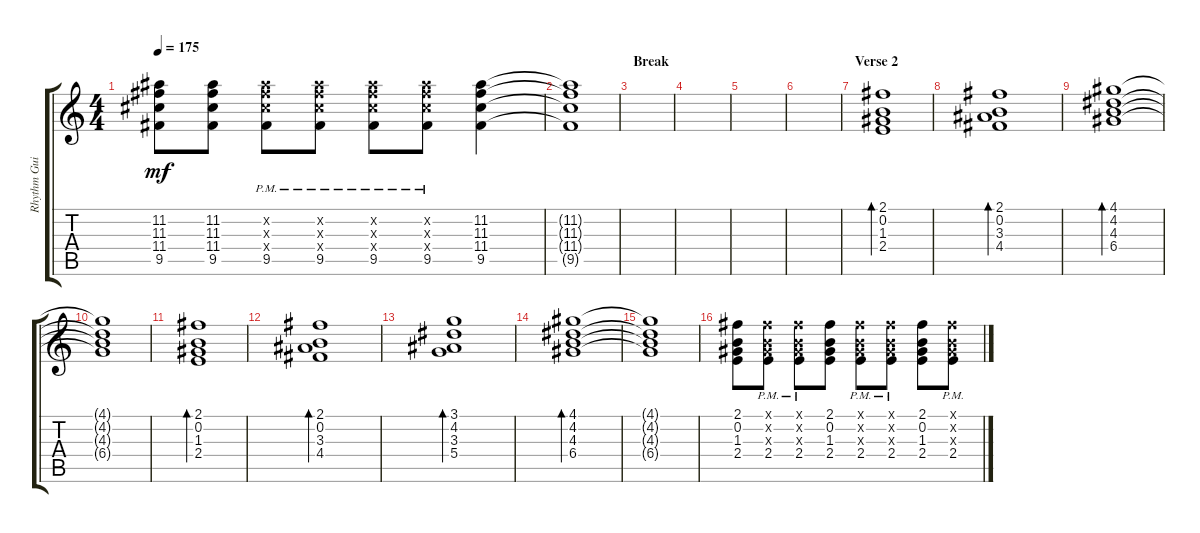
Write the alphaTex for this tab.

\track ("Rhythm Guitar" "Rhythm Gui") {instrument electricguitarclean}
\staff {score tabs}
\tuning (E4 B3 G3 D3 A2 E2) {hide}
\ts (4 4)
\tempo 175
\clef g2
\ks c
(11.2{t} 11.3{t} 11.4{t} 9.5{t}).8{dy mf} (11.2 11.3 11.4 9.5).8 (11.2{x} 11.3{x} 11.4{x} 9.5{pm}).8 (11.2{x} 11.3{x} 11.4{x} 9.5{pm}).8 (11.2{x} 11.3{x} 11.4{x} 9.5{pm}).8 (11.2{x} 11.3{x} 11.4{x} 9.5{pm}).8 (11.2 11.3 11.4 9.5).4 |
(11.2{t} 11.3{t} 11.4{t} 9.5{t}).1 |
\section ("" "Break")
|
|
|
|
\section ("" "Verse 2")
(2.1 0.2 1.3 2.4).1{bd 60} |
(2.1 0.2 3.3 4.4).1{bd 60} |
(4.1 4.2 4.3 6.4).1{bd 60} |
(4.1{t} 4.2{t} 4.3{t} 6.4{t}).1 |
(2.1 0.2 1.3 2.4).1{bd 60} |
(2.1 0.2 3.3 4.4).1{bd 60} |
(3.1 4.2 3.3 5.4).1{bd 60} |
(4.1 4.2 4.3 6.4).1{bd 60} |
(4.1{t} 4.2{t} 4.3{t} 6.4{t}).1 |
(2.1 0.2 1.3 2.4).8 (2.1{x} 0.2{x} 1.3{x} 2.4{pm}).8 (2.1{x} 0.2{x} 1.3{x} 2.4{pm}).8 (2.1 0.2 1.3 2.4).8 (2.1{x} 0.2{x} 1.3{x} 2.4{pm}).8 (2.1{x} 0.2{x} 1.3{x} 2.4{pm}).8 (2.1 0.2 1.3 2.4).8 (2.1{x} 0.2{x} 1.3{x} 2.4{pm}).8
